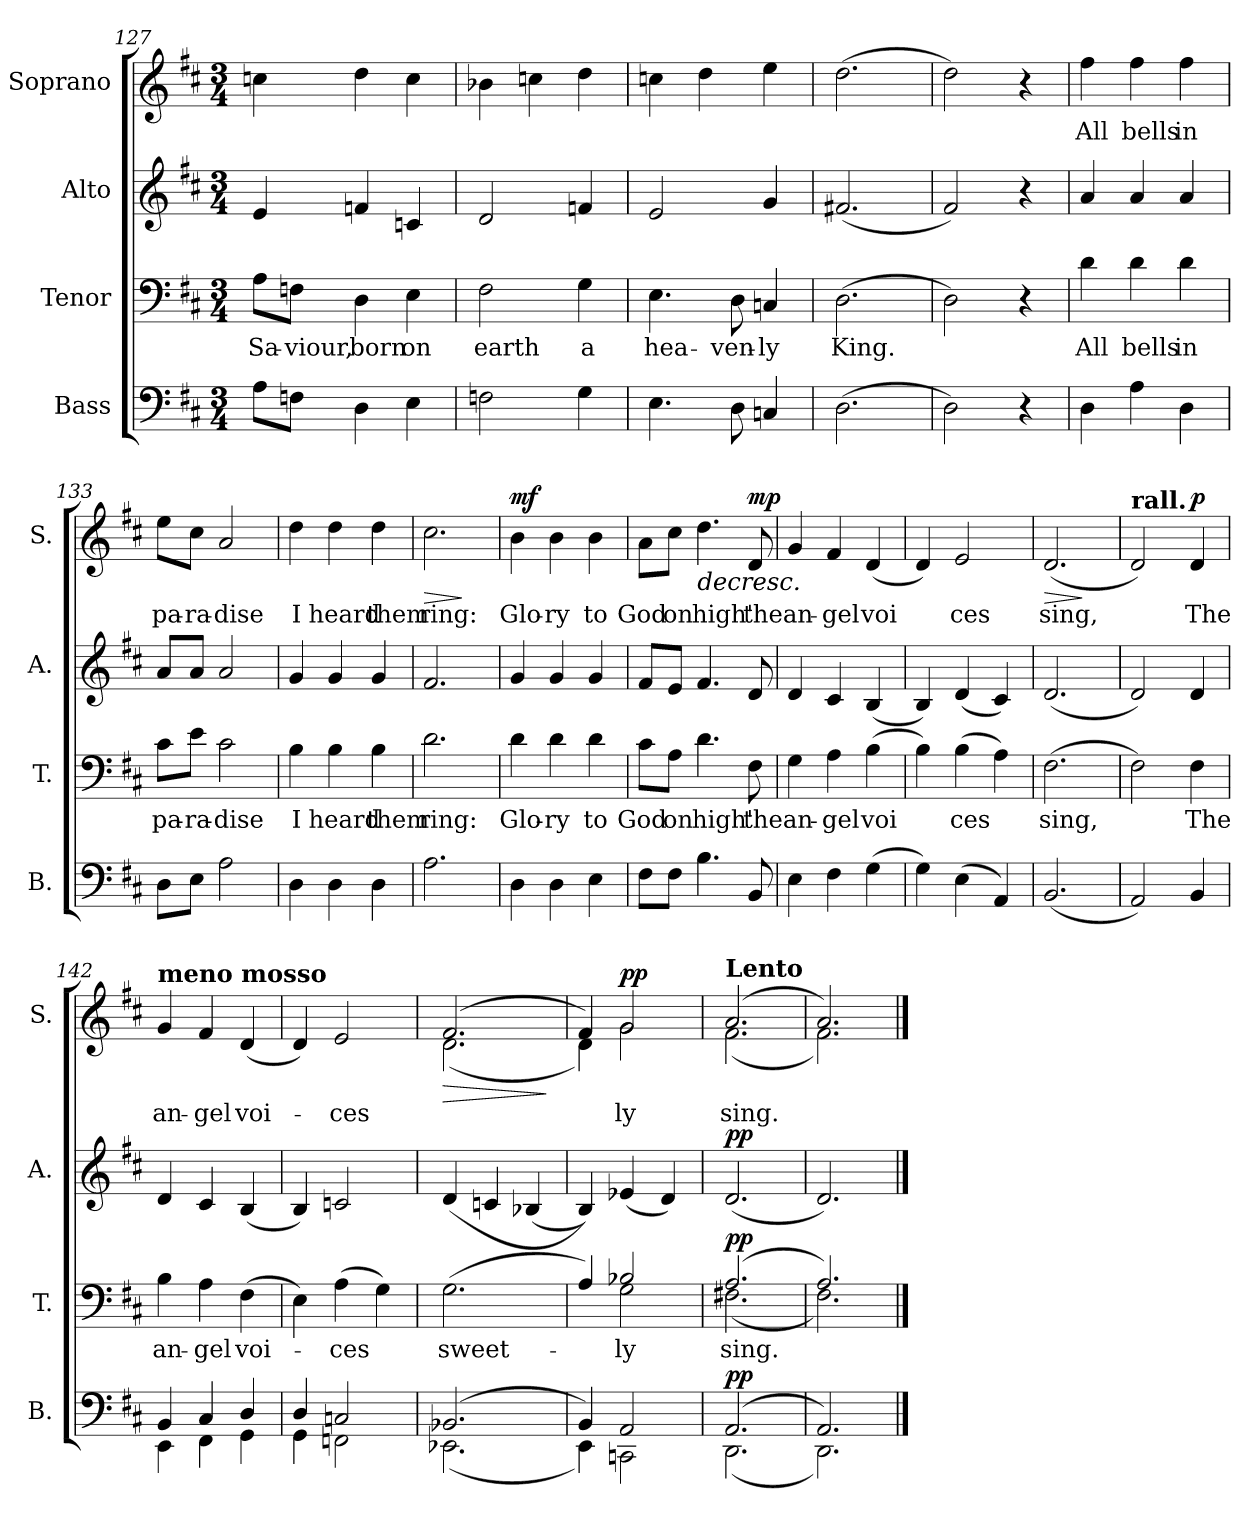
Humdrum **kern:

**kern	**dynam	**kern	**text	**dynam	**kern	**dynam	**kern	**text	**dynam
*part4	*part4	*part3	*part3	*part3	*part2	*part2	*part1	*part1	*part1
*staff4	*staff4	*staff3	*staff3	*staff3	*staff2	*staff2	*staff1	*staff1	*staff1
*I"Bass	*	*I"Tenor	*	*	*I"Alto	*	*I"Soprano	*	*
*I'B.	*	*I'T.	*	*	*I'A.	*	*I'S.	*	*
*clefF4	*	*clefF4	*	*	*clefG2	*	*clefG2	*	*
*k[f#c#]	*	*k[f#c#]	*	*	*k[f#c#]	*	*k[f#c#]	*	*
*M3/4	*	*M3/4	*	*	*M3/4	*	*M3/4	*	*
=127	=127	=127	=127	=127	=127	=127	=127	=127	=127
8A\L	.	8A\L	Sa-	.	4e/	.	4ccn\	.	.
8Fn\J	.	8Fn\J	-viour,	.	.	.	.	.	.
4D\	.	4D\	born	.	4fn/	.	4dd\	.	.
4E\	.	4E\	on	.	4cn/	.	4cc\	.	.
=128	=128	=128	=128	=128	=128	=128	=128	=128	=128
2Fn\	.	2F#\	earth	.	2d/	.	4b-X\	.	.
.	.	.	.	.	.	.	4ccn\	.	.
4G\	.	4G\	a	.	4fn/	.	4dd\	.	.
=129	=129	=129	=129	=129	=129	=129	=129	=129	=129
4.E\	.	4.E\	hea-	.	2e/	.	4ccn\	.	.
.	.	.	.	.	.	.	4dd\	.	.
8D\	.	8D\	-ven-	.	.	.	.	.	.
4Cn/	.	4Cn/	-ly	.	4g/	.	4ee\	.	.
=130	=130	=130	=130	=130	=130	=130	=130	=130	=130
(2.D\	.	(2.D\	King.	.	(2.f#X/	.	(2.dd\	.	.
=131	=131	=131	=131	=131	=131	=131	=131	=131	=131
2D\)	.	2D\)	.	.	2f#/)	.	2dd\)	.	.
4r	.	4r	.	.	4r	.	4r	.	.
=132	=132	=132	=132	=132	=132	=132	=132	=132	=132
4D\	.	4d\	All	.	4a/	.	4ff#\	All	.
4A\	.	4d\	bells	.	4a/	.	4ff#\	bells	.
4D\	.	4d\	in	.	4a/	.	4ff#\	in	.
!!LO:LB:g=z
=133	=133	=133	=133	=133	=133	=133	=133	=133	=133
8D\L	.	8c#\L	pa-	.	8a/L	.	8ee\L	pa-	.
8E\J	.	8e\J	-ra-	.	8a/J	.	8cc#\J	-ra-	.
2A\	.	2c#\	-dise	.	2a/	.	2a/	-dise	.
=134	=134	=134	=134	=134	=134	=134	=134	=134	=134
4D\	.	4B\	I	.	4g/	.	4dd\	I	.
4D\	.	4B\	heard	.	4g/	.	4dd\	heard	.
4D\	.	4B\	them	.	4g/	.	4dd\	them	.
=135	=135	=135	=135	=135	=135	=135	=135	=135	=135
!	!	!	!	!	!	!	!	!	!LO:HP:b
2.A\	.	2.d\	ring:	.	2.f#/	.	2.cc#\	ring:	>
.	.	.	.	.	.	.	.	.	]
=136	=136	=136	=136	=136	=136	=136	=136	=136	=136
!	!	!	!	!	!	!	!	!	!LO:DY:a
4D\	.	4d\	Glo-	.	4g/	.	4b\	Glo-	mf
4D\	.	4d\	-ry	.	4g/	.	4b\	-ry	.
4E\	.	4d\	to	.	4g/	.	4b\	to	.
=137	=137	=137	=137	=137	=137	=137	=137	=137	=137
8F#\L	.	8c#\L	God	.	8f#/L	.	8a\L	God	.
8F#\J	.	8A\J	on	.	8e/J	.	8cc#\J	on	.
!	!	!	!	!	!	!	!	!	!LO:HP:b
4.B\	.	4.d\	high'	.	4.f#/	.	4.dd\	high'	>
!	!	!	!	!	!	!	!	!	!LO:DY:a
8BB/	.	8F#\	the	.	8d/	.	8d/	the	mp
.	.	.	.	.	.	.	.	.	]
=138	=138	=138	=138	=138	=138	=138	=138	=138	=138
4E\	.	4G\	an-	.	4d/	.	4g/	an-	.
4F#\	.	4A\	-gel	.	4c#/	.	4f#/	-gel	.
(4G\	.	(4B\	-voi	.	(4B/	.	(4d/	-voi	.
=139	=139	=139	=139	=139	=139	=139	=139	=139	=139
4G\)	.	4B\)	.	.	4B/)	.	4d/)	.	.
(4E\	.	(4B\	ces	.	(4d/	.	2e/	ces	.
4AA/)	.	4A\)	.	.	4c#/)	.	.	.	.
!!LO:LB:g=z
=140	=140	=140	=140	=140	=140	=140	=140	=140	=140
!	!	!	!	!	!	!	!	!	!LO:HP:b
(2.BB/	.	(2.F#\	sing,	.	(2.d/	.	(2.d/	sing,	>
.	.	.	.	.	.	.	.	.	]
=141	=141	=141	=141	=141	=141	=141	=141	=141	=141
!	!	!	!	!	!	!	!LO:TX:a:B:t=rall.	!	!
2AA/)	.	2F#\)	.	.	2d/)	.	2d/)	.	.
!	!	!	!	!	!	!	!	!	!LO:DY:a
4BB/	.	4F#\	The	.	4d/	.	4d/	The	p
=142	=142	=142	=142	=142	=142	=142	=142	=142	=142
*^	*	*	*	*	*	*	*	*	*
!	!	!	!	!	!	!	!	!LO:TX:a:B:t=meno mosso	!	!
4BB/	4EE\	.	4B\	an-	.	4d/	.	4g/	an-	.
4C#/	4FF#\	.	4A\	-gel	.	4c#/	.	4f#/	-gel	.
4D/	4GG\	.	(4F#\	voi-	.	(4B/	.	(4d/	voi-	.
=143	=143	=143	=143	=143	=143	=143	=143	=143	=143	=143
4D/	4GG\	.	4E\)	.	.	4B/)	.	4d/)	.	.
2Cn/	2FFn\	.	(4A\	-ces	.	2cn/	.	2e/	-ces	.
.	.	.	4G\)	.	.	.	.	.	.	.
=144	=144	=144	=144	=144	=144	=144	=144	=144	=144	=144
!	!	!	!	!	!	!	!	!LO:TX:a:B:t=molto rit.	!	!
!	!	!	!	!	!	!	!	!	!	!LO:HP:b
*	*	*	*	*	*	*	*	*^	*	*
(2.BB-X/	(2.EE-X\	.	(2.G\	sweet-	.	(4d/	.	(2.f#/	(2.d\	.	>
.	.	.	.	.	.	4cn/	.	.	.	.	.
.	.	.	.	.	.	(4B-X/	.	.	.	.	.
*v	*v	*	*	*	*	*	*	*v	*v	*	*
.	.	.	.	.	.	.	.	.	]
=145	=145	=145	=145	=145	=145	=145	=145	=145	=145
*^	*	*^	*	*	*	*	*^	*	*
4BB/)	4EE\)	.	4A/)	4ryy	.	.	4B/))	.	4f#/)	4d\)	.	.
!	!	!	!	!	!	!	!	!	!	!	!	!LO:DY:a
2AA/	2CCn\	.	2B-X/	2G\	-ly	.	(4e-X/	.	2g/	2g\	-ly	pp
.	.	.	.	.	.	.	4d/)	.	.	.	.	.
=146	=146	=146	=146	=146	=146	=146	=146	=146	=146	=146	=146	=146
!	!	!	!	!	!	!	!	!	!LO:TX:a:B:t=Lento	!	!	!
!	!	!LO:DY:a	!	!	!	!LO:DY:a	!	!LO:DY:a	!	!	!	!
(2.AA/	(2.DD\	pp	(2.A/	(2.F#X\	sing.	pp	(2.d/	pp	(2.a/	(2.f#\	sing.	.
=147	=147	=147	=147	=147	=147	=147	=147	=147	=147	=147	=147	=147
2.AA/)	2.DD\)	.	2.A/)	2.F#\)	.	.	2.d/)	.	2.a/)	2.f#\)	.	.
*v	*v	*	*	*	*	*	*	*	*v	*v	*	*
*	*	*v	*v	*	*	*	*	*	*	*
==	==	==	==	==	==	==	==	==	==
*-	*-	*-	*-	*-	*-	*-	*-	*-	*-
